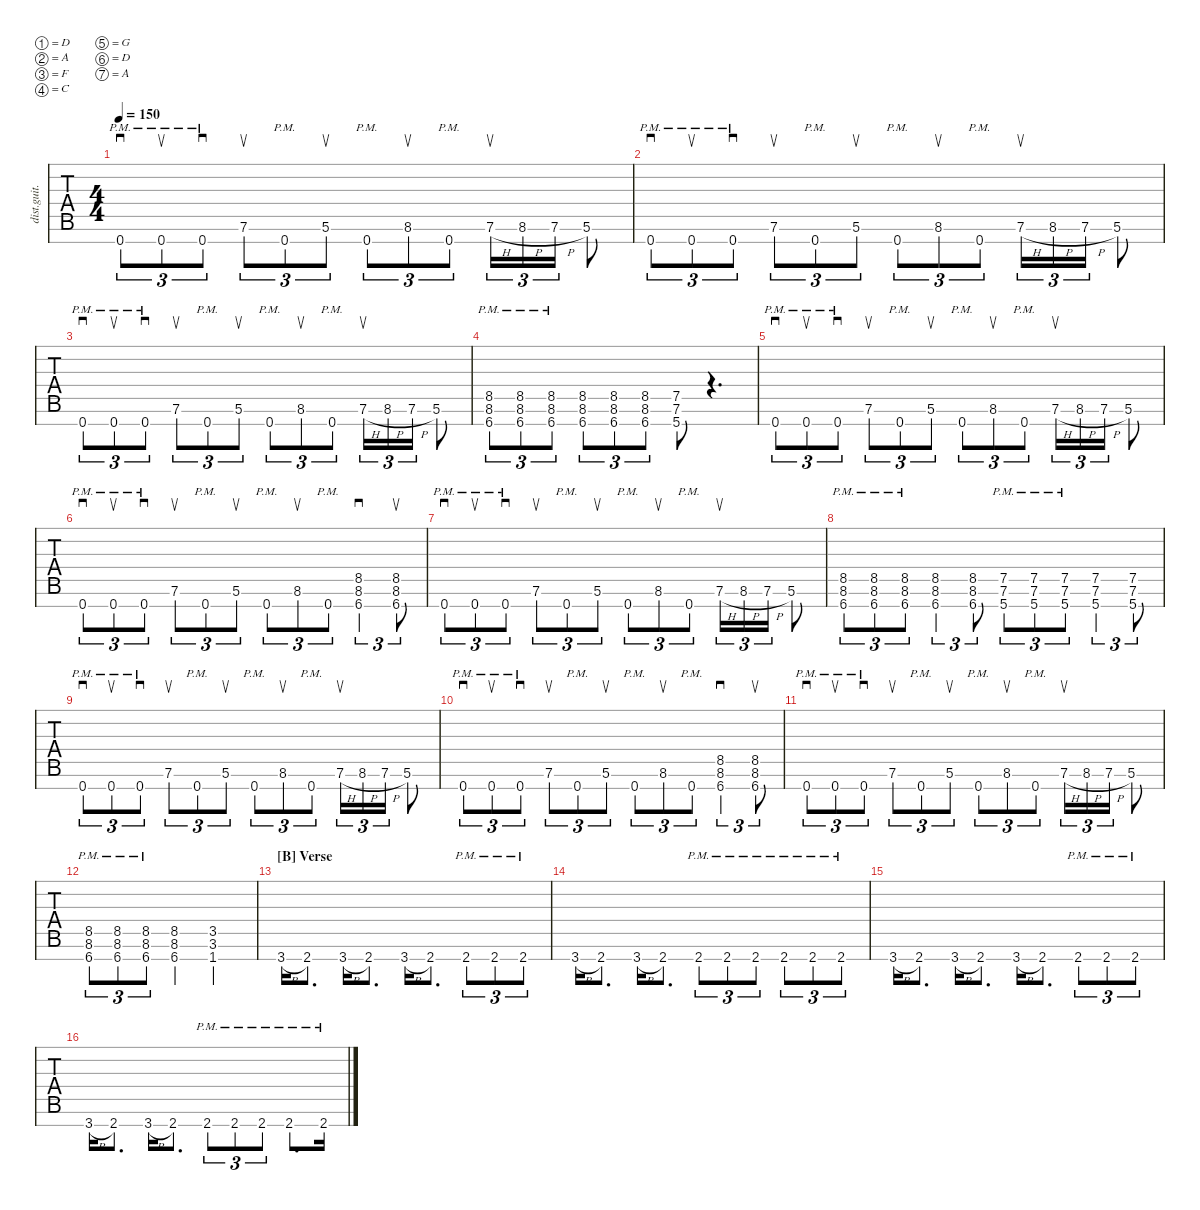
\defaultSystemsLayout 4
\hideDynamics
\bracketExtendMode nobrackets
\otherSystemsTrackNameOrientation horizontal
\track ("Distortion Guitar" "dist.guit.") {solo instrument distortionguitar}
\staff {tabs}
\tuning (D4 A3 F3 C3 G2 D2 A1)
\ts (4 4)
\scale
1.07061
\tempo 150
\accidentals auto
\clef g2
\ottava regular
\simile none
\ks aminor
0.7{pm}.8{sd tu (3 2) dy mf} 0.7{pm}.8{su tu (3 2)} 0.7{pm}.8{sd tu (3 2)} 7.6.8{su tu (3 2)} 0.7{pm}.8{tu (3 2)} 5.6.8{su tu (3 2)} 0.7{pm}.8{tu (3 2)} 8.6.8{su tu (3 2)} 0.7{pm}.8{tu (3 2)} 7.6{h}.16{su tu (3 2)} 8.6{h}.16{tu (3 2)} 7.6{h}.16{tu (3 2)} 5.6.8 |
\scale
0.976463 0.7{pm}.8{sd tu (3 2)} 0.7{pm}.8{su tu (3 2)} 0.7{pm}.8{sd tu (3 2)} 7.6.8{su tu (3 2)} 0.7{pm}.8{tu (3 2)} 5.6.8{su tu (3 2)} 0.7{pm}.8{tu (3 2)} 8.6.8{su tu (3 2)} 0.7{pm}.8{tu (3 2)} 7.6{h}.16{su tu (3 2)} 8.6{h}.16{tu (3 2)} 7.6{h}.16{tu (3 2)} 5.6.8 |
\scale
0.976463 0.7{pm}.8{sd tu (3 2)} 0.7{pm}.8{su tu (3 2)} 0.7{pm}.8{sd tu (3 2)} 7.6.8{su tu (3 2)} 0.7{pm}.8{tu (3 2)} 5.6.8{su tu (3 2)} 0.7{pm}.8{tu (3 2)} 8.6.8{su tu (3 2)} 0.7{pm}.8{tu (3 2)} 7.6{h}.16{su tu (3 2)} 8.6{h}.16{tu (3 2)} 7.6{h}.16{tu (3 2)} 5.6.8 |
\scale
0.976463 (8.5{pm} 8.6{pm} 6.7{pm}).8{tu (3 2)} (8.5{pm} 8.6{pm} 6.7{pm}).8{tu (3 2)} (8.5{pm} 8.6{pm} 6.7{pm}).8{tu (3 2)} (8.5 8.6 6.7).8{tu (3 2)} (8.5 8.6 6.7).8{tu (3 2)} (8.5 8.6 6.7).8{tu (3 2)} (7.5{ac} 7.6{ac} 5.7).8 r.4{d} |
\scale
1.07061 0.7{pm}.8{sd tu (3 2)} 0.7{pm}.8{su tu (3 2)} 0.7{pm}.8{sd tu (3 2)} 7.6.8{su tu (3 2)} 0.7{pm}.8{tu (3 2)} 5.6.8{su tu (3 2)} 0.7{pm}.8{tu (3 2)} 8.6.8{su tu (3 2)} 0.7{pm}.8{tu (3 2)} 7.6{h}.16{su tu (3 2)} 8.6{h}.16{tu (3 2)} 7.6{h}.16{tu (3 2)} 5.6.8 |
\scale
0.976463 0.7{pm}.8{sd tu (3 2)} 0.7{pm}.8{su tu (3 2)} 0.7{pm}.8{sd tu (3 2)} 7.6.8{su tu (3 2)} 0.7{pm}.8{tu (3 2)} 5.6.8{su tu (3 2)} 0.7{pm}.8{tu (3 2)} 8.6.8{su tu (3 2)} 0.7{pm}.8{tu (3 2)} (6.7 8.6 8.5).4{sd tu (3 2)} (6.7 8.6 8.5).8{su tu (3 2)} |
\scale
0.976463 0.7{pm}.8{sd tu (3 2)} 0.7{pm}.8{su tu (3 2)} 0.7{pm}.8{sd tu (3 2)} 7.6.8{su tu (3 2)} 0.7{pm}.8{tu (3 2)} 5.6.8{su tu (3 2)} 0.7{pm}.8{tu (3 2)} 8.6.8{su tu (3 2)} 0.7{pm}.8{tu (3 2)} 7.6{h}.16{su tu (3 2)} 8.6{h}.16{tu (3 2)} 7.6{h}.16{tu (3 2)} 5.6.8 |
\scale
0.976463 (6.7{pm} 8.6{pm} 8.5{pm}).8{tu (3 2)} (6.7{pm} 8.6{pm} 8.5{pm}).8{tu (3 2)} (6.7{pm} 8.6{pm} 8.5{pm}).8{tu (3 2)} (6.7 8.6 8.5).4{tu (3 2)} (6.7 8.6 8.5).8{tu (3 2)} (5.7{pm} 7.6{pm} 7.5{pm}).8{tu (3 2)} (5.7{pm} 7.6{pm} 7.5{pm}).8{tu (3 2)} (5.7{pm} 7.6{pm} 7.5{pm}).8{tu (3 2)} (5.7 7.6 7.5).4{tu (3 2)} (5.7 7.6 7.5).8{tu (3 2)} |
\scale
1.06619 0.7{pm}.8{sd tu (3 2)} 0.7{pm}.8{su tu (3 2)} 0.7{pm}.8{sd tu (3 2)} 7.6.8{su tu (3 2)} 0.7{pm}.8{tu (3 2)} 5.6.8{su tu (3 2)} 0.7{pm}.8{tu (3 2)} 8.6.8{su tu (3 2)} 0.7{pm}.8{tu (3 2)} 7.6{h}.16{su tu (3 2)} 8.6{h}.16{tu (3 2)} 7.6{h}.16{tu (3 2)} 5.6.8 |
\scale
0.972042 0.7{pm}.8{sd tu (3 2)} 0.7{pm}.8{su tu (3 2)} 0.7{pm}.8{sd tu (3 2)} 7.6.8{su tu (3 2)} 0.7{pm}.8{tu (3 2)} 5.6.8{su tu (3 2)} 0.7{pm}.8{tu (3 2)} 8.6.8{su tu (3 2)} 0.7{pm}.8{tu (3 2)} (6.7 8.6 8.5).4{sd tu (3 2)} (6.7 8.6 8.5).8{su tu (3 2)} |
\scale
0.972042 0.7{pm}.8{sd tu (3 2)} 0.7{pm}.8{su tu (3 2)} 0.7{pm}.8{sd tu (3 2)} 7.6.8{su tu (3 2)} 0.7{pm}.8{tu (3 2)} 5.6.8{su tu (3 2)} 0.7{pm}.8{tu (3 2)} 8.6.8{su tu (3 2)} 0.7{pm}.8{tu (3 2)} 7.6{h}.16{su tu (3 2)} 8.6{h}.16{tu (3 2)} 7.6{h}.16{tu (3 2)} 5.6.8 |
\scale
0.989726 (6.7{pm} 8.6{pm} 8.5{pm}).8{tu (3 2)} (6.7{pm} 8.6{pm} 8.5{pm}).8{tu (3 2)} (6.7{pm} 8.6{pm} 8.5{pm}).8{tu (3 2)} (6.7 8.6 8.5).4 (3.5{ac} 3.6{ac} 1.7{ac}).2 |
\section ("B" "Verse")
\scale
1.07061 3.7{h}.16 2.7.8{d} 3.7{h}.16 2.7.8{d} 3.7{h}.16 2.7.8{d} 2.7{pm}.8{tu (3 2)} 2.7{pm}.8{tu (3 2)} 2.7{pm}.8{tu (3 2)} |
\scale
0.976463 3.7{h}.16 2.7.8{d} 3.7{h}.16 2.7.8{d} 2.7{pm}.8{tu (3 2)} 2.7{pm}.8{tu (3 2)} 2.7{pm}.8{tu (3 2)} 2.7{pm}.8{tu (3 2)} 2.7{pm}.8{tu (3 2)} 2.7{pm}.8{tu (3 2)} |
\scale
0.976463 3.7{h}.16 2.7.8{d} 3.7{h}.16 2.7.8{d} 3.7{h}.16 2.7.8{d} 2.7{pm}.8{tu (3 2)} 2.7{pm}.8{tu (3 2)} 2.7{pm}.8{tu (3 2)} |
\scale
0.976463 3.7{h}.16 2.7.8{d} 3.7{h}.16 2.7.8{d} 2.7{pm}.8{tu (3 2)} 2.7{pm}.8{tu (3 2)} 2.7{pm}.8{tu (3 2)} 2.7{pm}.8{d} 2.7{pm}.16
